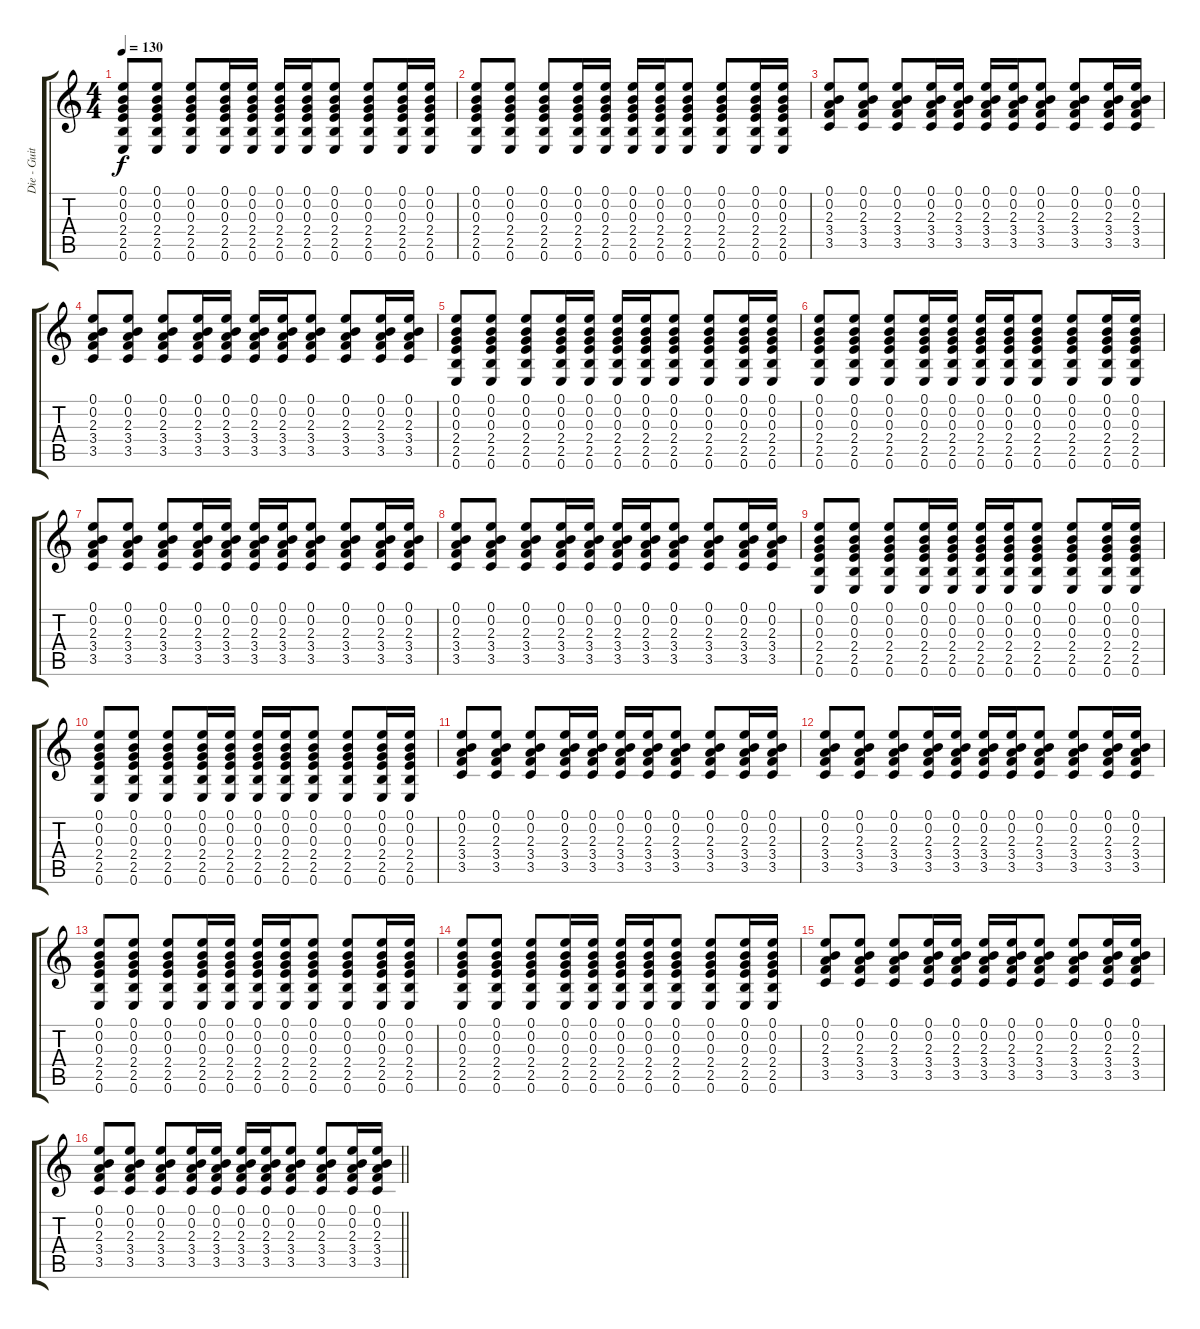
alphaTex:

\track ("Die - Guitar 2" "Die - Guit") {instrument acousticguitarsteel}
\staff {score tabs}
\tuning (E4 B3 G3 D3 A2 E2) {hide}
\ts (4 4)
\tempo 130
\clef g2
\ks c
(0.1 0.2 0.3 2.4 2.5 0.6).8{dy f} (0.1 0.2 0.3 2.4 2.5 0.6).8 (0.1 0.2 0.3 2.4 2.5 0.6).8 (0.1 0.2 0.3 2.4 2.5 0.6).16 (0.1 0.2 0.3 2.4 2.5 0.6).16 (0.1 0.2 0.3 2.4 2.5 0.6).16 (0.1 0.2 0.3 2.4 2.5 0.6).16 (0.1 0.2 0.3 2.4 2.5 0.6).8 (0.1 0.2 0.3 2.4 2.5 0.6).8 (0.1 0.2 0.3 2.4 2.5 0.6).16 (0.1 0.2 0.3 2.4 2.5 0.6).16 |
(0.1 0.2 0.3 2.4 2.5 0.6).8 (0.1 0.2 0.3 2.4 2.5 0.6).8 (0.1 0.2 0.3 2.4 2.5 0.6).8 (0.1 0.2 0.3 2.4 2.5 0.6).16 (0.1 0.2 0.3 2.4 2.5 0.6).16 (0.1 0.2 0.3 2.4 2.5 0.6).16 (0.1 0.2 0.3 2.4 2.5 0.6).16 (0.1 0.2 0.3 2.4 2.5 0.6).8 (0.1 0.2 0.3 2.4 2.5 0.6).8 (0.1 0.2 0.3 2.4 2.5 0.6).16 (0.1 0.2 0.3 2.4 2.5 0.6).16 |
(0.1 0.2 2.3 3.4 3.5).8 (0.1 0.2 2.3 3.4 3.5).8 (0.1 0.2 2.3 3.4 3.5).8 (0.1 0.2 2.3 3.4 3.5).16 (0.1 0.2 2.3 3.4 3.5).16 (0.1 0.2 2.3 3.4 3.5).16 (0.1 0.2 2.3 3.4 3.5).16 (0.1 0.2 2.3 3.4 3.5).8 (0.1 0.2 2.3 3.4 3.5).8 (0.1 0.2 2.3 3.4 3.5).16 (0.1 0.2 2.3 3.4 3.5).16 |
(0.1 0.2 2.3 3.4 3.5).8 (0.1 0.2 2.3 3.4 3.5).8 (0.1 0.2 2.3 3.4 3.5).8 (0.1 0.2 2.3 3.4 3.5).16 (0.1 0.2 2.3 3.4 3.5).16 (0.1 0.2 2.3 3.4 3.5).16 (0.1 0.2 2.3 3.4 3.5).16 (0.1 0.2 2.3 3.4 3.5).8 (0.1 0.2 2.3 3.4 3.5).8 (0.1 0.2 2.3 3.4 3.5).16 (0.1 0.2 2.3 3.4 3.5).16 |
(0.1 0.2 0.3 2.4 2.5 0.6).8 (0.1 0.2 0.3 2.4 2.5 0.6).8 (0.1 0.2 0.3 2.4 2.5 0.6).8 (0.1 0.2 0.3 2.4 2.5 0.6).16 (0.1 0.2 0.3 2.4 2.5 0.6).16 (0.1 0.2 0.3 2.4 2.5 0.6).16 (0.1 0.2 0.3 2.4 2.5 0.6).16 (0.1 0.2 0.3 2.4 2.5 0.6).8 (0.1 0.2 0.3 2.4 2.5 0.6).8 (0.1 0.2 0.3 2.4 2.5 0.6).16 (0.1 0.2 0.3 2.4 2.5 0.6).16 |
(0.1 0.2 0.3 2.4 2.5 0.6).8 (0.1 0.2 0.3 2.4 2.5 0.6).8 (0.1 0.2 0.3 2.4 2.5 0.6).8 (0.1 0.2 0.3 2.4 2.5 0.6).16 (0.1 0.2 0.3 2.4 2.5 0.6).16 (0.1 0.2 0.3 2.4 2.5 0.6).16 (0.1 0.2 0.3 2.4 2.5 0.6).16 (0.1 0.2 0.3 2.4 2.5 0.6).8 (0.1 0.2 0.3 2.4 2.5 0.6).8 (0.1 0.2 0.3 2.4 2.5 0.6).16 (0.1 0.2 0.3 2.4 2.5 0.6).16 |
(0.1 0.2 2.3 3.4 3.5).8 (0.1 0.2 2.3 3.4 3.5).8 (0.1 0.2 2.3 3.4 3.5).8 (0.1 0.2 2.3 3.4 3.5).16 (0.1 0.2 2.3 3.4 3.5).16 (0.1 0.2 2.3 3.4 3.5).16 (0.1 0.2 2.3 3.4 3.5).16 (0.1 0.2 2.3 3.4 3.5).8 (0.1 0.2 2.3 3.4 3.5).8 (0.1 0.2 2.3 3.4 3.5).16 (0.1 0.2 2.3 3.4 3.5).16 |
(0.1 0.2 2.3 3.4 3.5).8 (0.1 0.2 2.3 3.4 3.5).8 (0.1 0.2 2.3 3.4 3.5).8 (0.1 0.2 2.3 3.4 3.5).16 (0.1 0.2 2.3 3.4 3.5).16 (0.1 0.2 2.3 3.4 3.5).16 (0.1 0.2 2.3 3.4 3.5).16 (0.1 0.2 2.3 3.4 3.5).8 (0.1 0.2 2.3 3.4 3.5).8 (0.1 0.2 2.3 3.4 3.5).16 (0.1 0.2 2.3 3.4 3.5).16 |
(0.1 0.2 0.3 2.4 2.5 0.6).8 (0.1 0.2 0.3 2.4 2.5 0.6).8 (0.1 0.2 0.3 2.4 2.5 0.6).8 (0.1 0.2 0.3 2.4 2.5 0.6).16 (0.1 0.2 0.3 2.4 2.5 0.6).16 (0.1 0.2 0.3 2.4 2.5 0.6).16 (0.1 0.2 0.3 2.4 2.5 0.6).16 (0.1 0.2 0.3 2.4 2.5 0.6).8 (0.1 0.2 0.3 2.4 2.5 0.6).8 (0.1 0.2 0.3 2.4 2.5 0.6).16 (0.1 0.2 0.3 2.4 2.5 0.6).16 |
(0.1 0.2 0.3 2.4 2.5 0.6).8 (0.1 0.2 0.3 2.4 2.5 0.6).8 (0.1 0.2 0.3 2.4 2.5 0.6).8 (0.1 0.2 0.3 2.4 2.5 0.6).16 (0.1 0.2 0.3 2.4 2.5 0.6).16 (0.1 0.2 0.3 2.4 2.5 0.6).16 (0.1 0.2 0.3 2.4 2.5 0.6).16 (0.1 0.2 0.3 2.4 2.5 0.6).8 (0.1 0.2 0.3 2.4 2.5 0.6).8 (0.1 0.2 0.3 2.4 2.5 0.6).16 (0.1 0.2 0.3 2.4 2.5 0.6).16 |
(0.1 0.2 2.3 3.4 3.5).8 (0.1 0.2 2.3 3.4 3.5).8 (0.1 0.2 2.3 3.4 3.5).8 (0.1 0.2 2.3 3.4 3.5).16 (0.1 0.2 2.3 3.4 3.5).16 (0.1 0.2 2.3 3.4 3.5).16 (0.1 0.2 2.3 3.4 3.5).16 (0.1 0.2 2.3 3.4 3.5).8 (0.1 0.2 2.3 3.4 3.5).8 (0.1 0.2 2.3 3.4 3.5).16 (0.1 0.2 2.3 3.4 3.5).16 |
(0.1 0.2 2.3 3.4 3.5).8 (0.1 0.2 2.3 3.4 3.5).8 (0.1 0.2 2.3 3.4 3.5).8 (0.1 0.2 2.3 3.4 3.5).16 (0.1 0.2 2.3 3.4 3.5).16 (0.1 0.2 2.3 3.4 3.5).16 (0.1 0.2 2.3 3.4 3.5).16 (0.1 0.2 2.3 3.4 3.5).8 (0.1 0.2 2.3 3.4 3.5).8 (0.1 0.2 2.3 3.4 3.5).16 (0.1 0.2 2.3 3.4 3.5).16 |
(0.1 0.2 0.3 2.4 2.5 0.6).8 (0.1 0.2 0.3 2.4 2.5 0.6).8 (0.1 0.2 0.3 2.4 2.5 0.6).8 (0.1 0.2 0.3 2.4 2.5 0.6).16 (0.1 0.2 0.3 2.4 2.5 0.6).16 (0.1 0.2 0.3 2.4 2.5 0.6).16 (0.1 0.2 0.3 2.4 2.5 0.6).16 (0.1 0.2 0.3 2.4 2.5 0.6).8 (0.1 0.2 0.3 2.4 2.5 0.6).8 (0.1 0.2 0.3 2.4 2.5 0.6).16 (0.1 0.2 0.3 2.4 2.5 0.6).16 |
(0.1 0.2 0.3 2.4 2.5 0.6).8 (0.1 0.2 0.3 2.4 2.5 0.6).8 (0.1 0.2 0.3 2.4 2.5 0.6).8 (0.1 0.2 0.3 2.4 2.5 0.6).16 (0.1 0.2 0.3 2.4 2.5 0.6).16 (0.1 0.2 0.3 2.4 2.5 0.6).16 (0.1 0.2 0.3 2.4 2.5 0.6).16 (0.1 0.2 0.3 2.4 2.5 0.6).8 (0.1 0.2 0.3 2.4 2.5 0.6).8 (0.1 0.2 0.3 2.4 2.5 0.6).16 (0.1 0.2 0.3 2.4 2.5 0.6).16 |
(0.1 0.2 2.3 3.4 3.5).8 (0.1 0.2 2.3 3.4 3.5).8 (0.1 0.2 2.3 3.4 3.5).8 (0.1 0.2 2.3 3.4 3.5).16 (0.1 0.2 2.3 3.4 3.5).16 (0.1 0.2 2.3 3.4 3.5).16 (0.1 0.2 2.3 3.4 3.5).16 (0.1 0.2 2.3 3.4 3.5).8 (0.1 0.2 2.3 3.4 3.5).8 (0.1 0.2 2.3 3.4 3.5).16 (0.1 0.2 2.3 3.4 3.5).16 |
\barLineRight lightlight
(0.1 0.2 2.3 3.4 3.5).8 (0.1 0.2 2.3 3.4 3.5).8 (0.1 0.2 2.3 3.4 3.5).8 (0.1 0.2 2.3 3.4 3.5).16 (0.1 0.2 2.3 3.4 3.5).16 (0.1 0.2 2.3 3.4 3.5).16 (0.1 0.2 2.3 3.4 3.5).16 (0.1 0.2 2.3 3.4 3.5).8 (0.1 0.2 2.3 3.4 3.5).8 (0.1 0.2 2.3 3.4 3.5).16 (0.1 0.2 2.3 3.4 3.5).16
